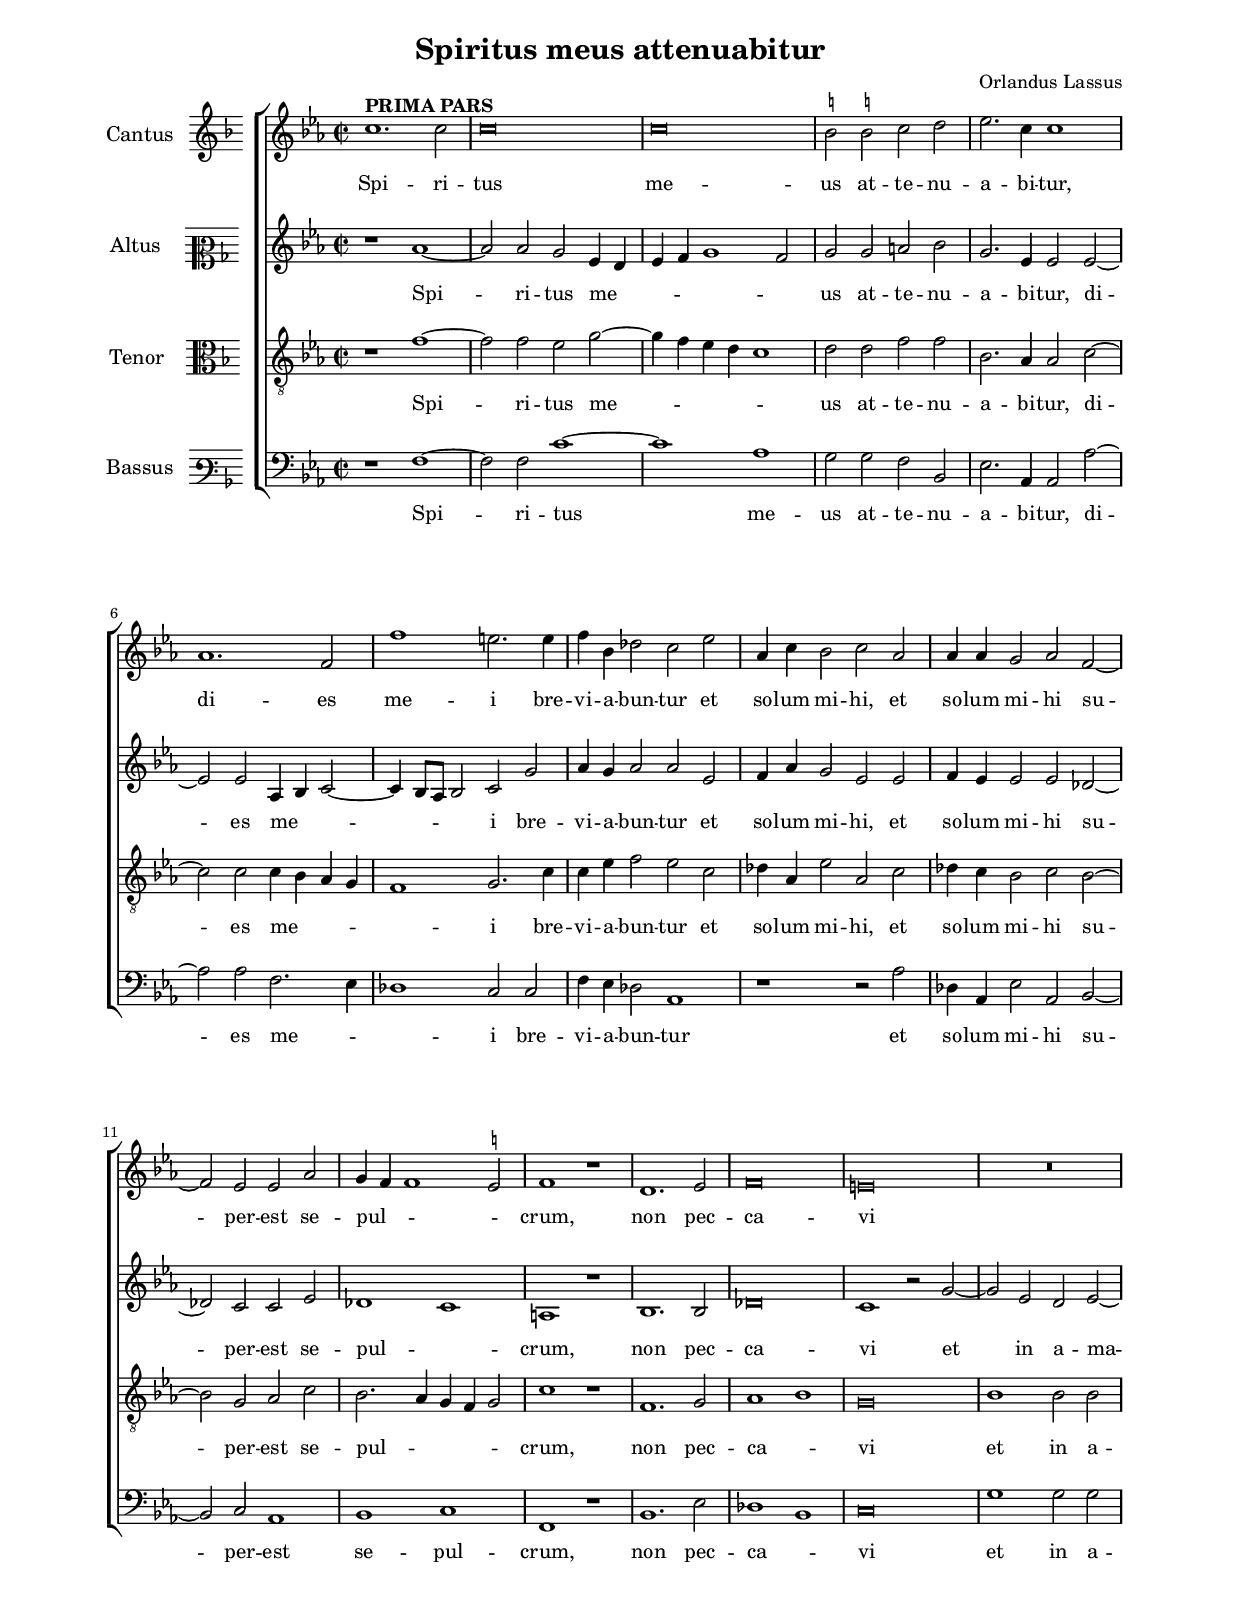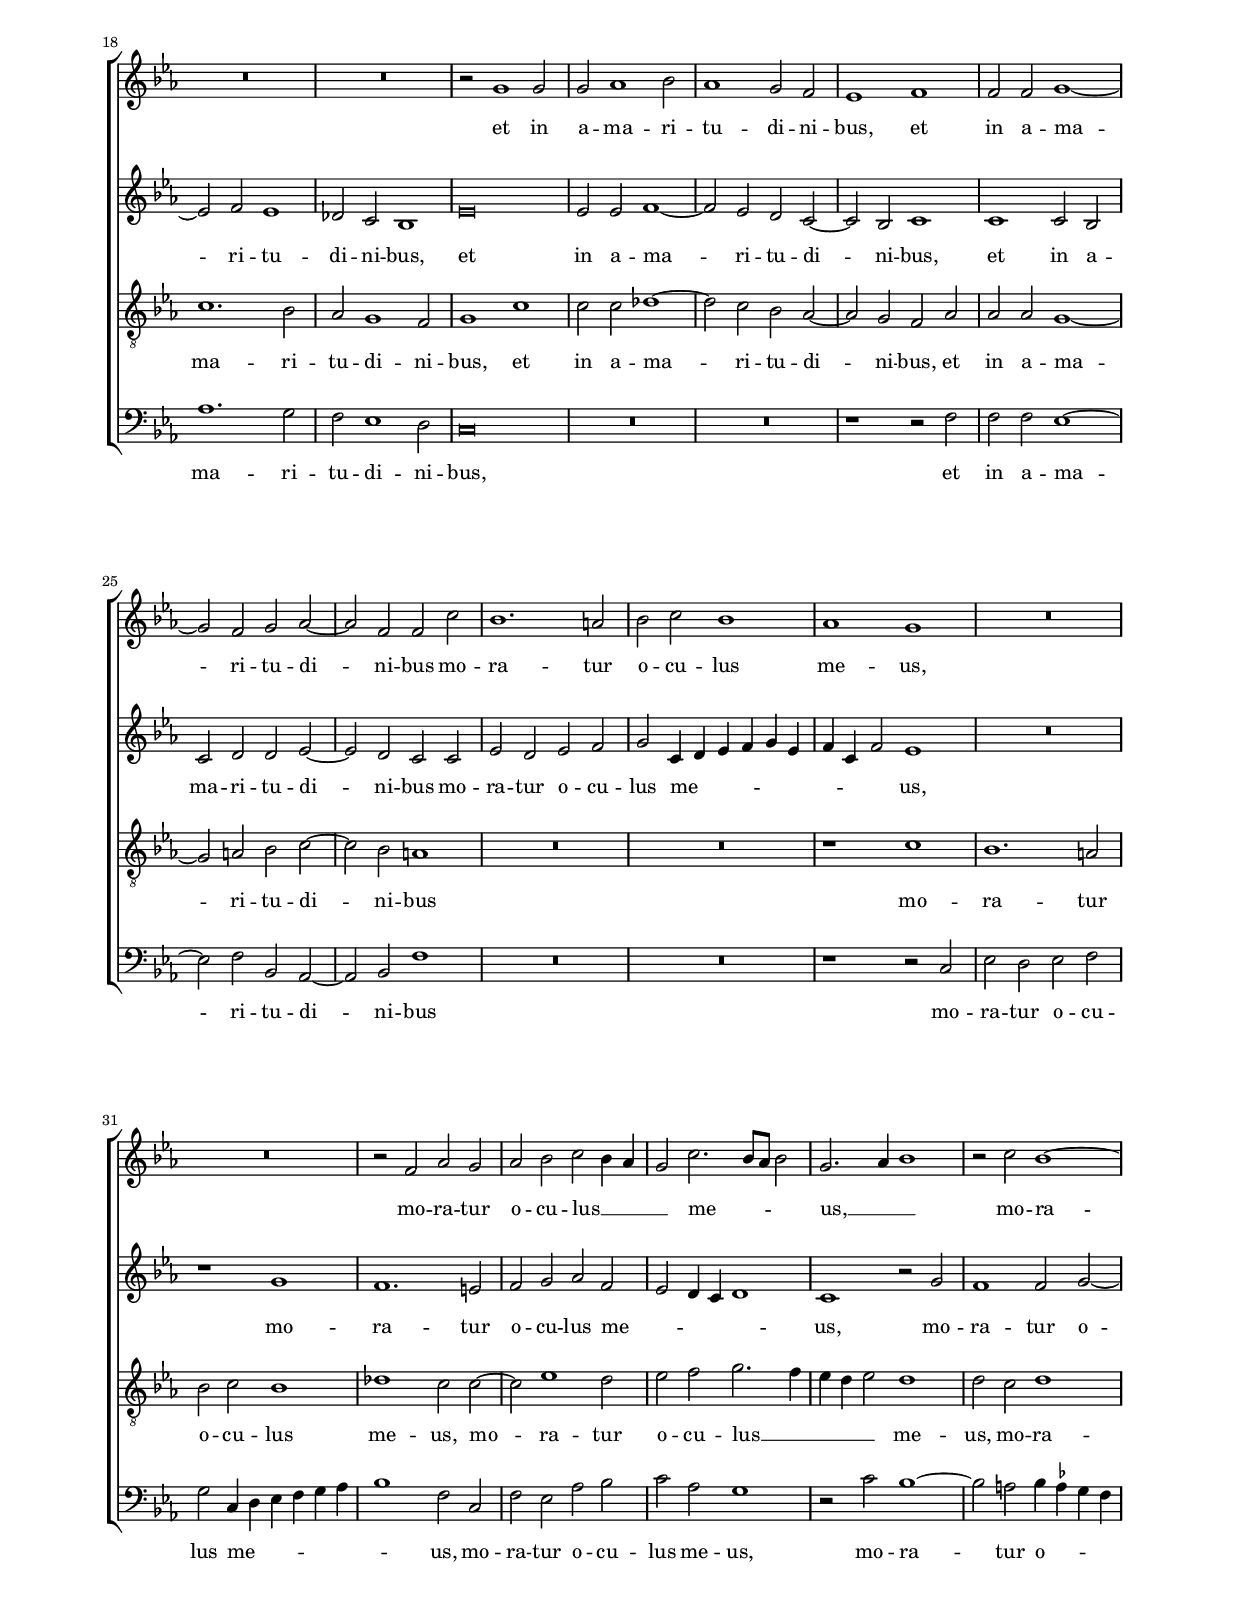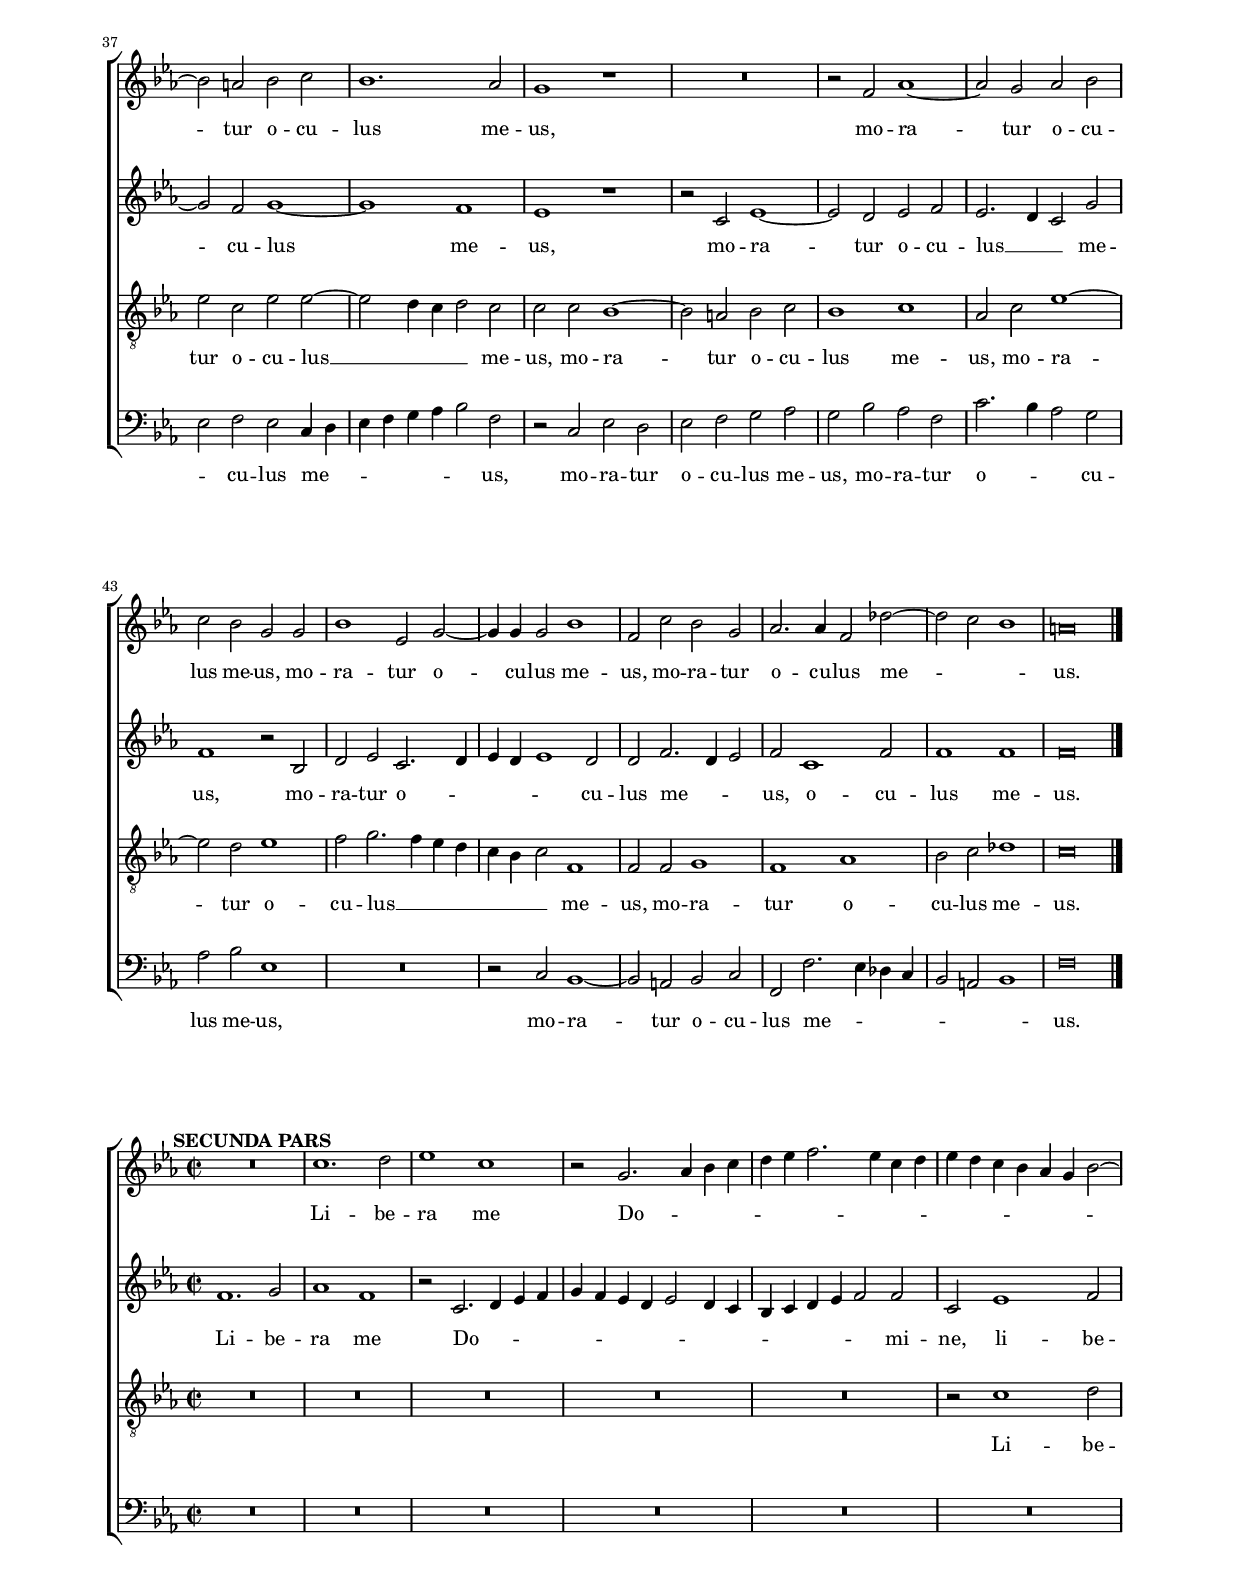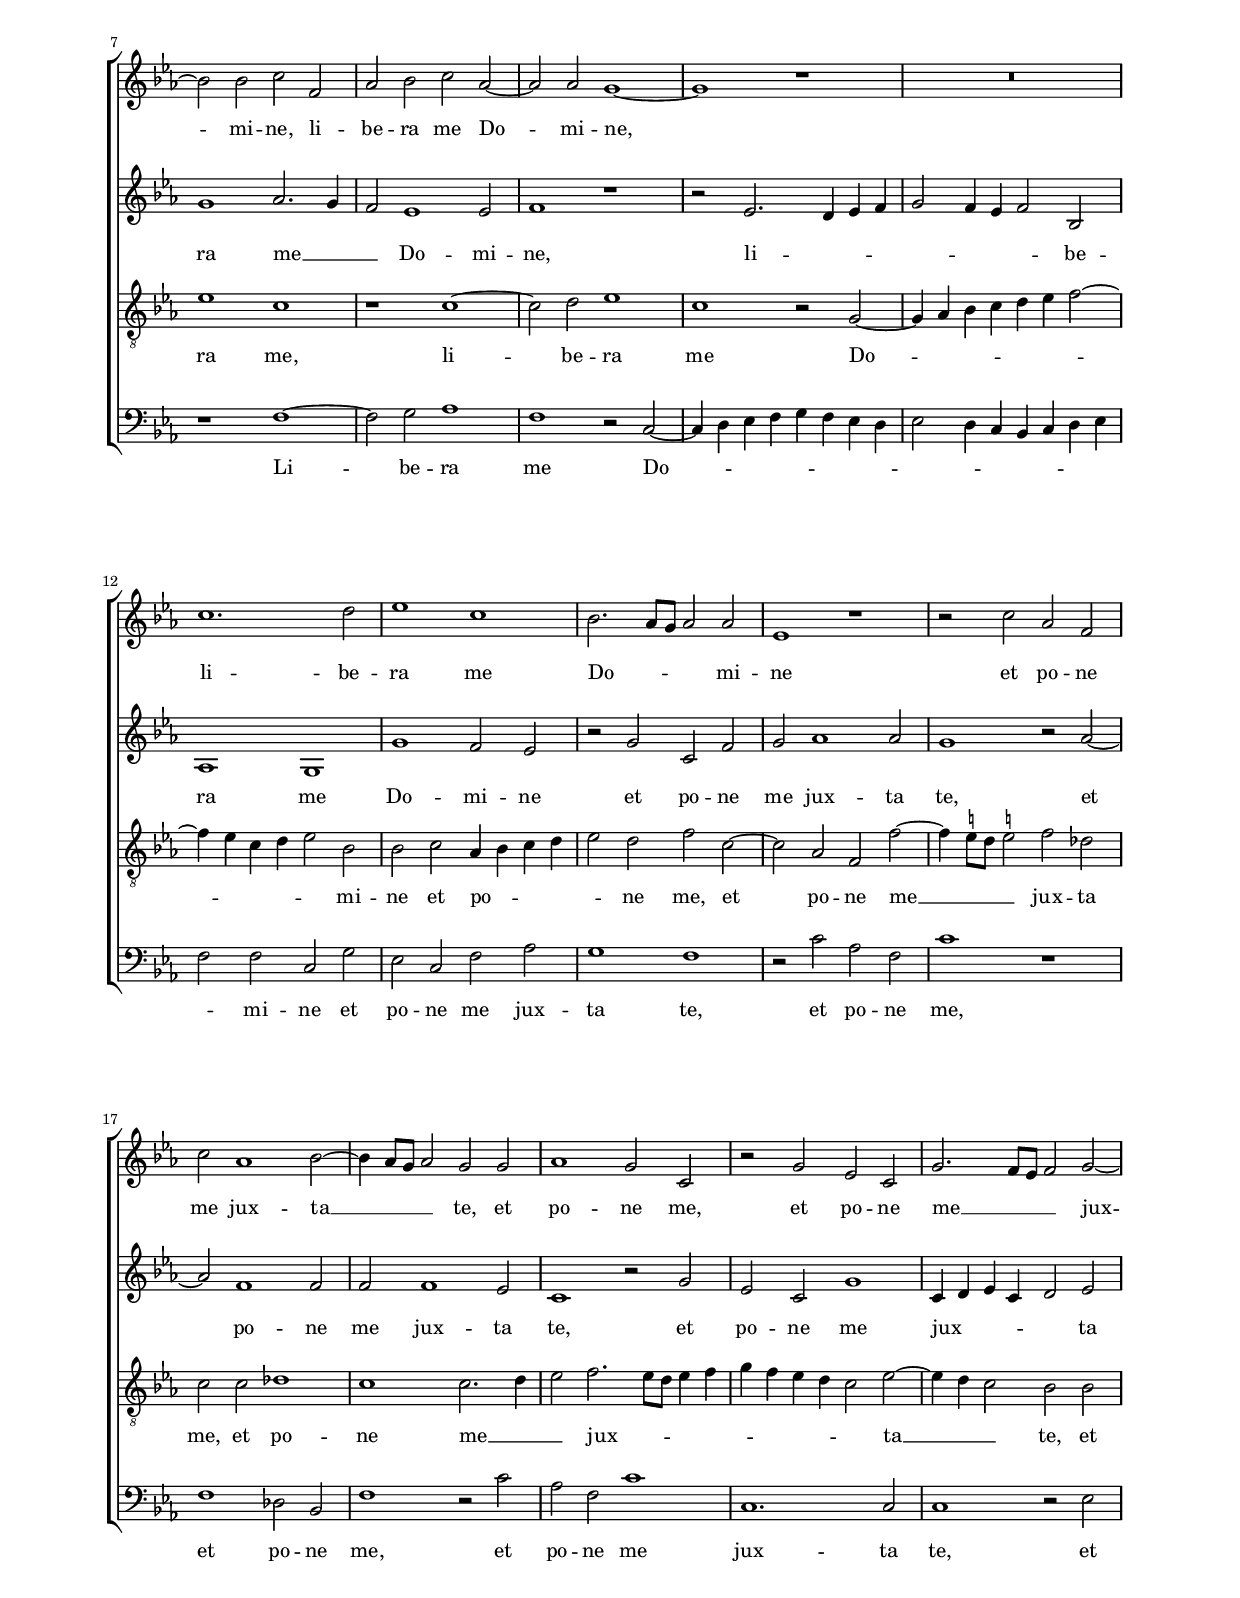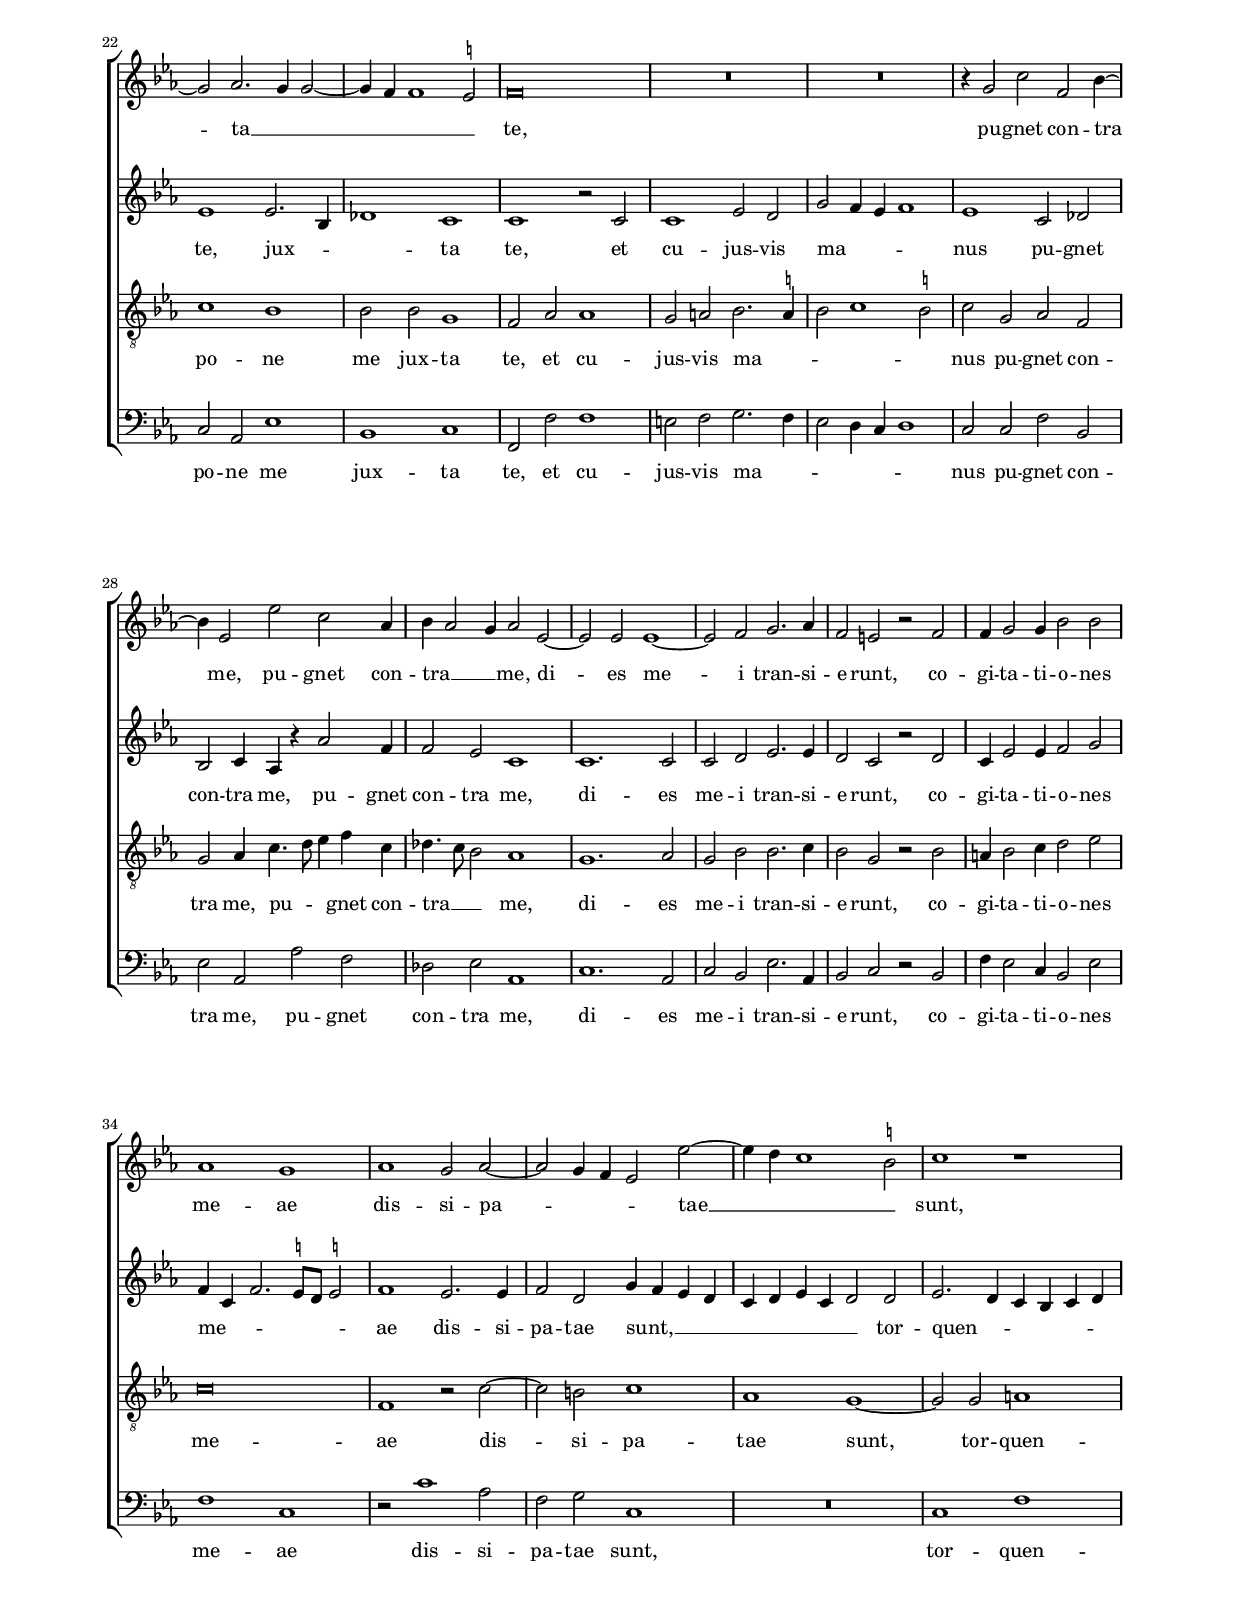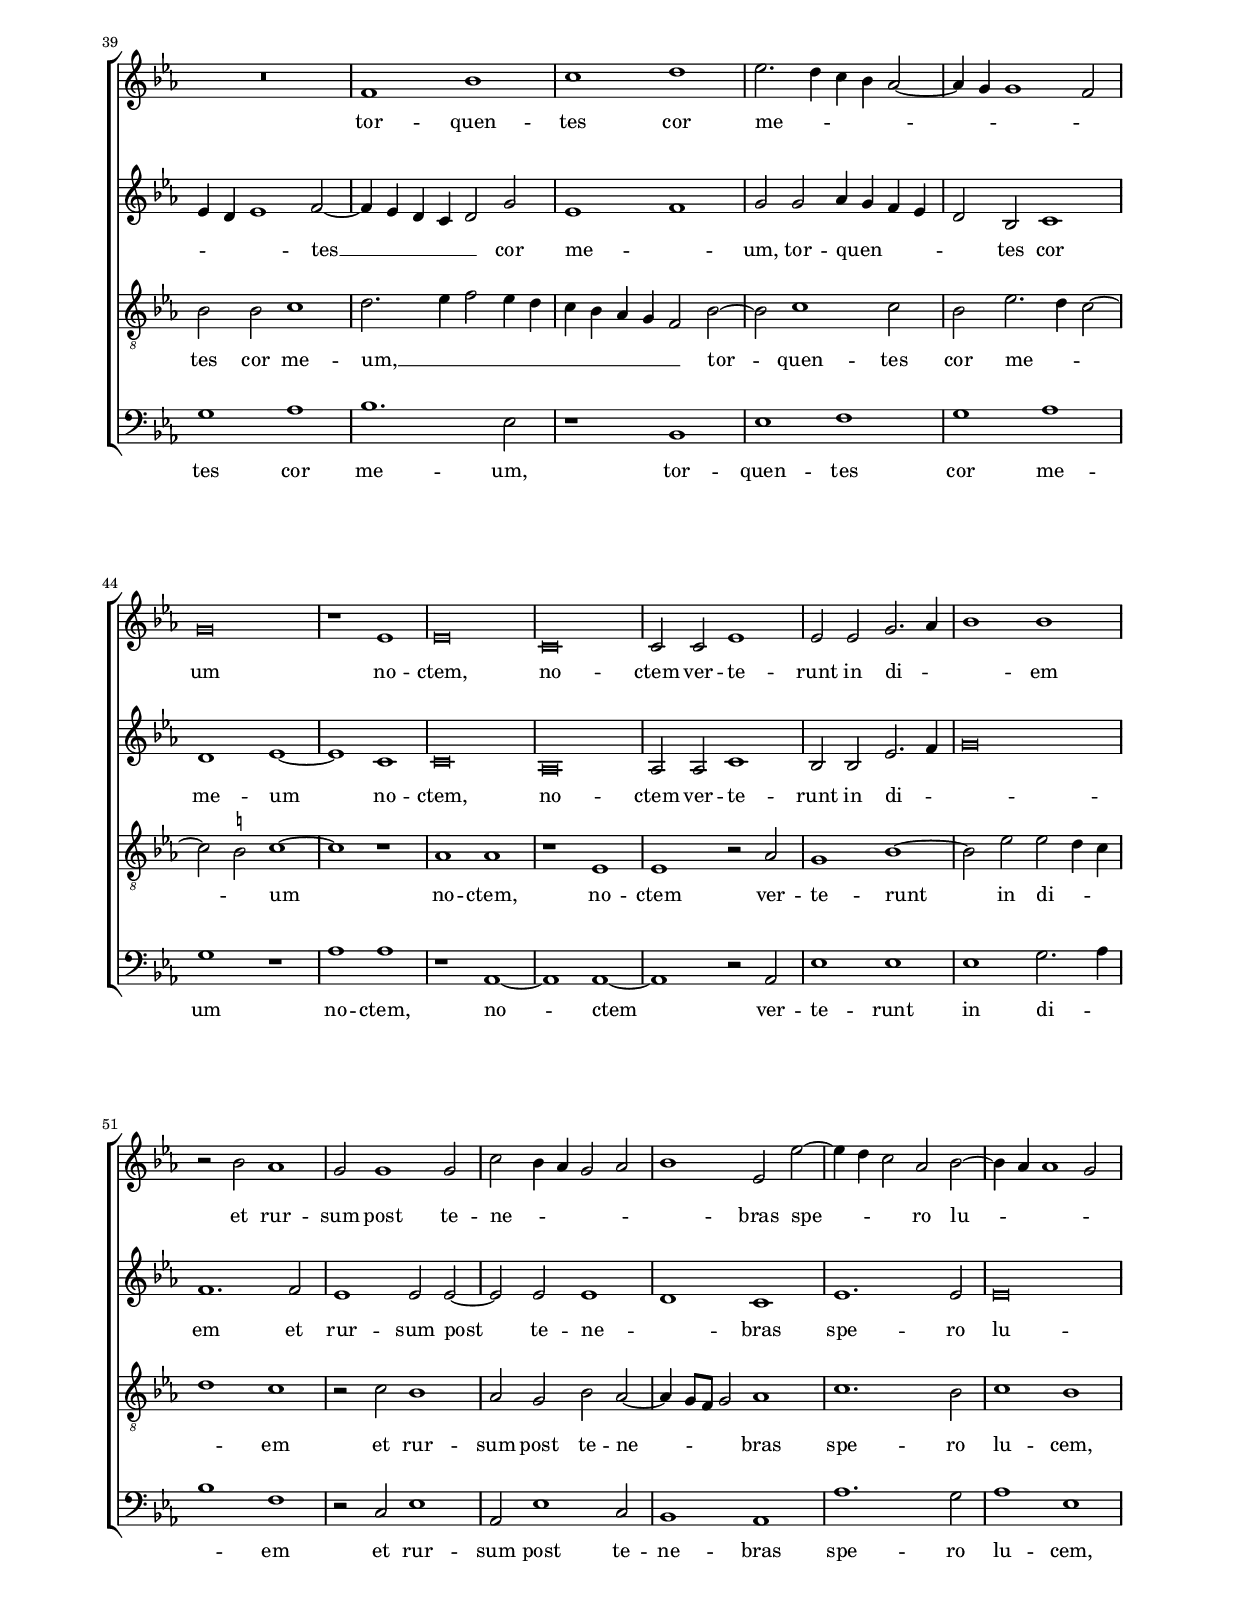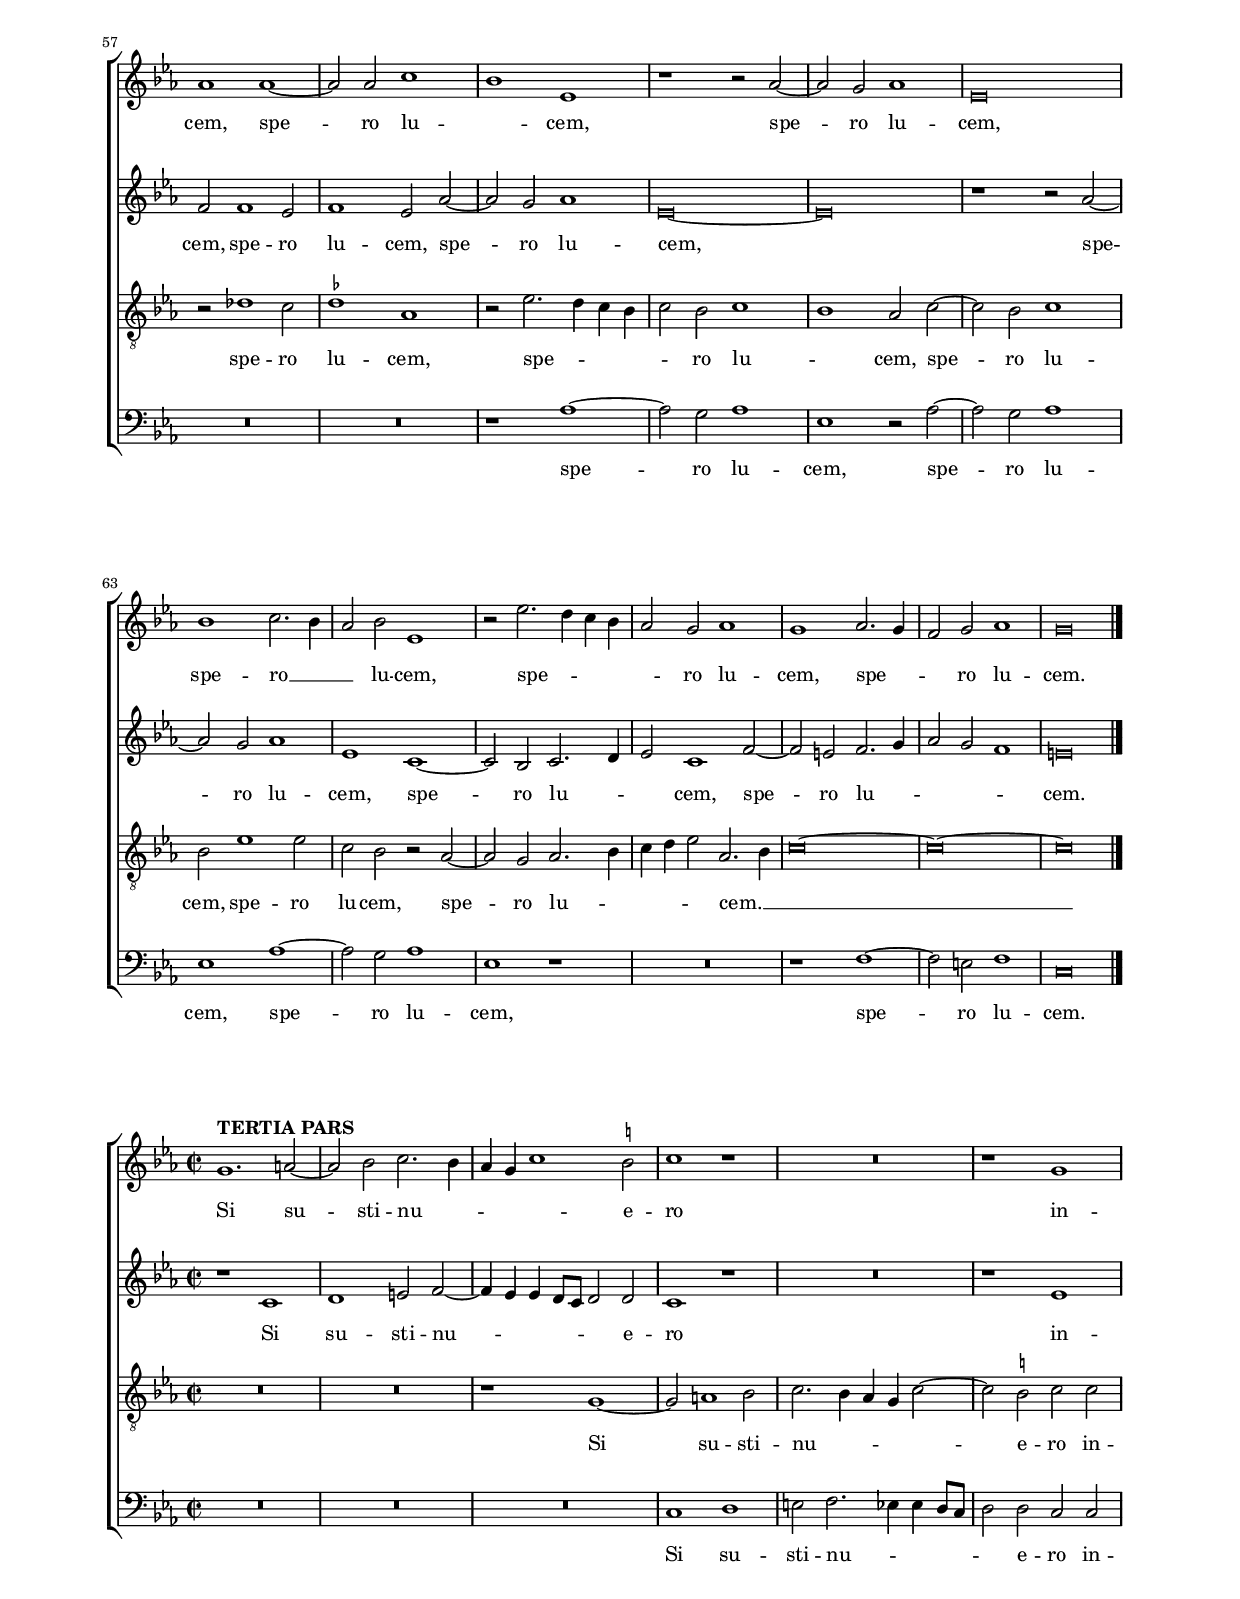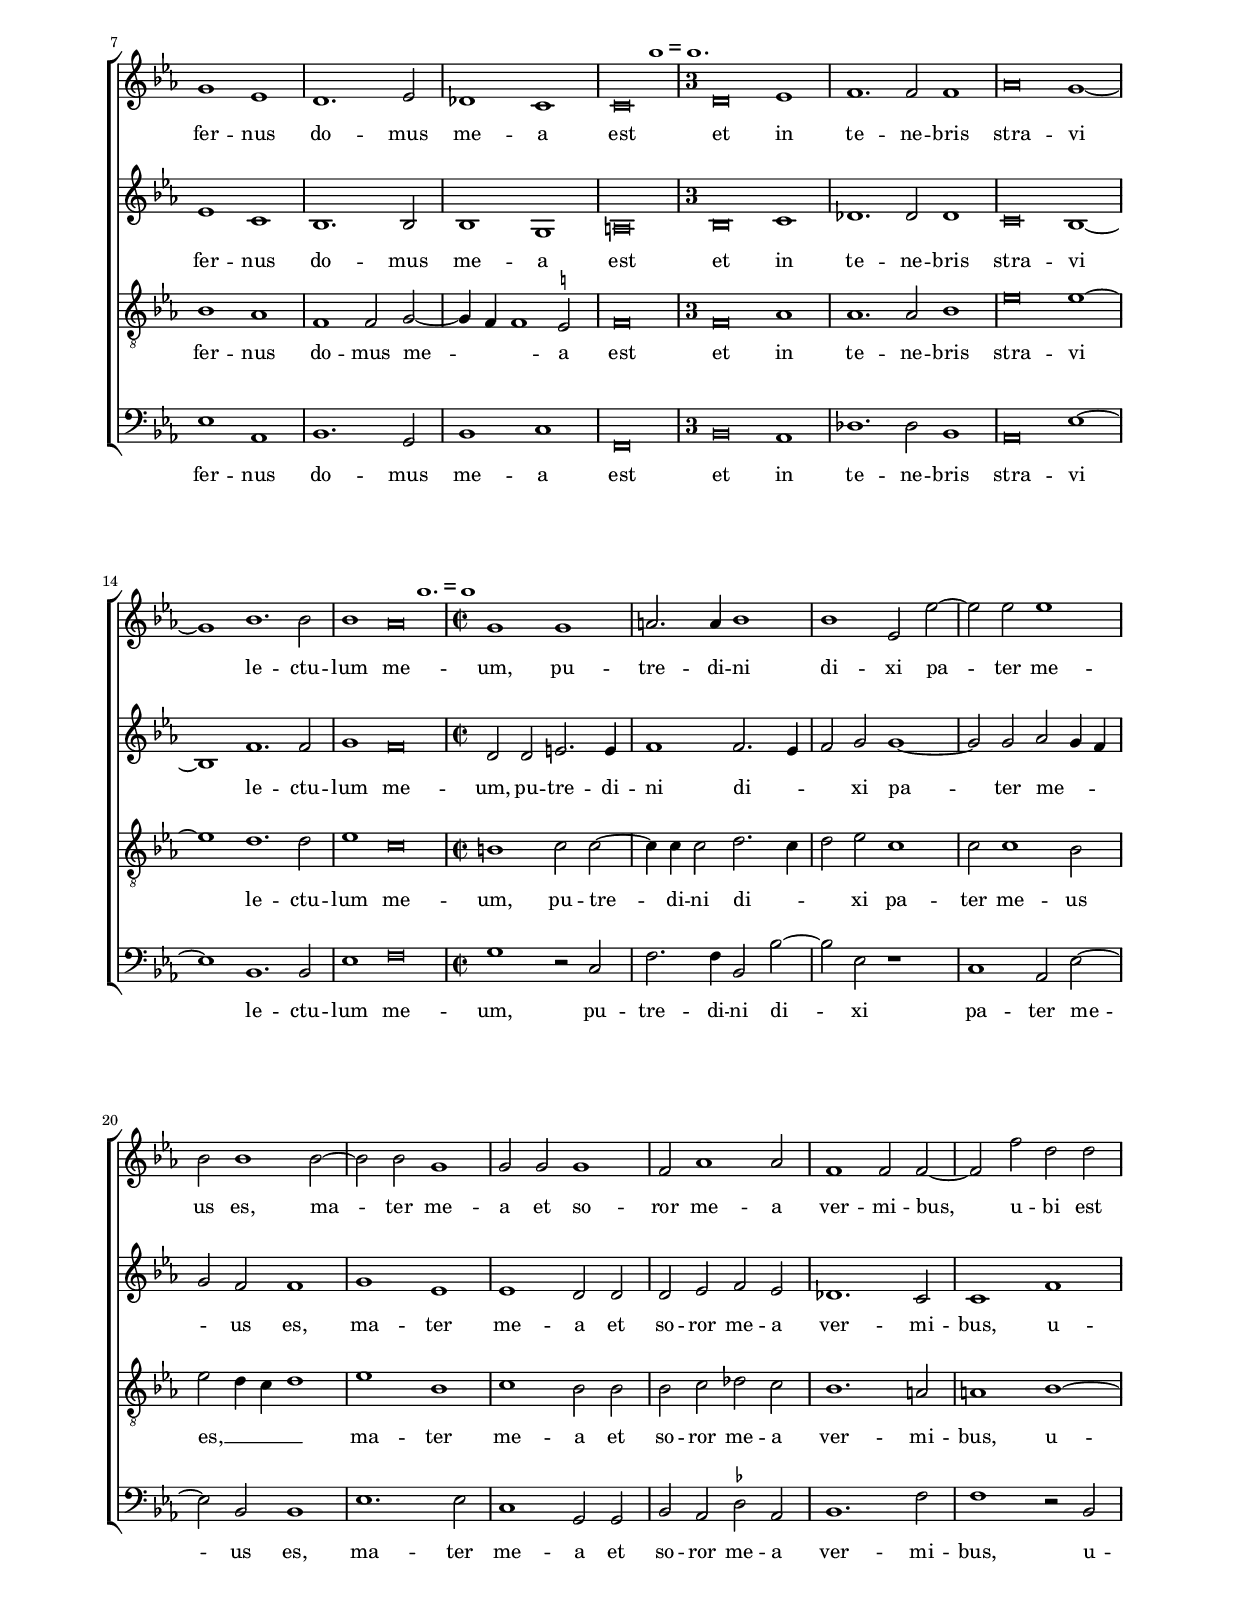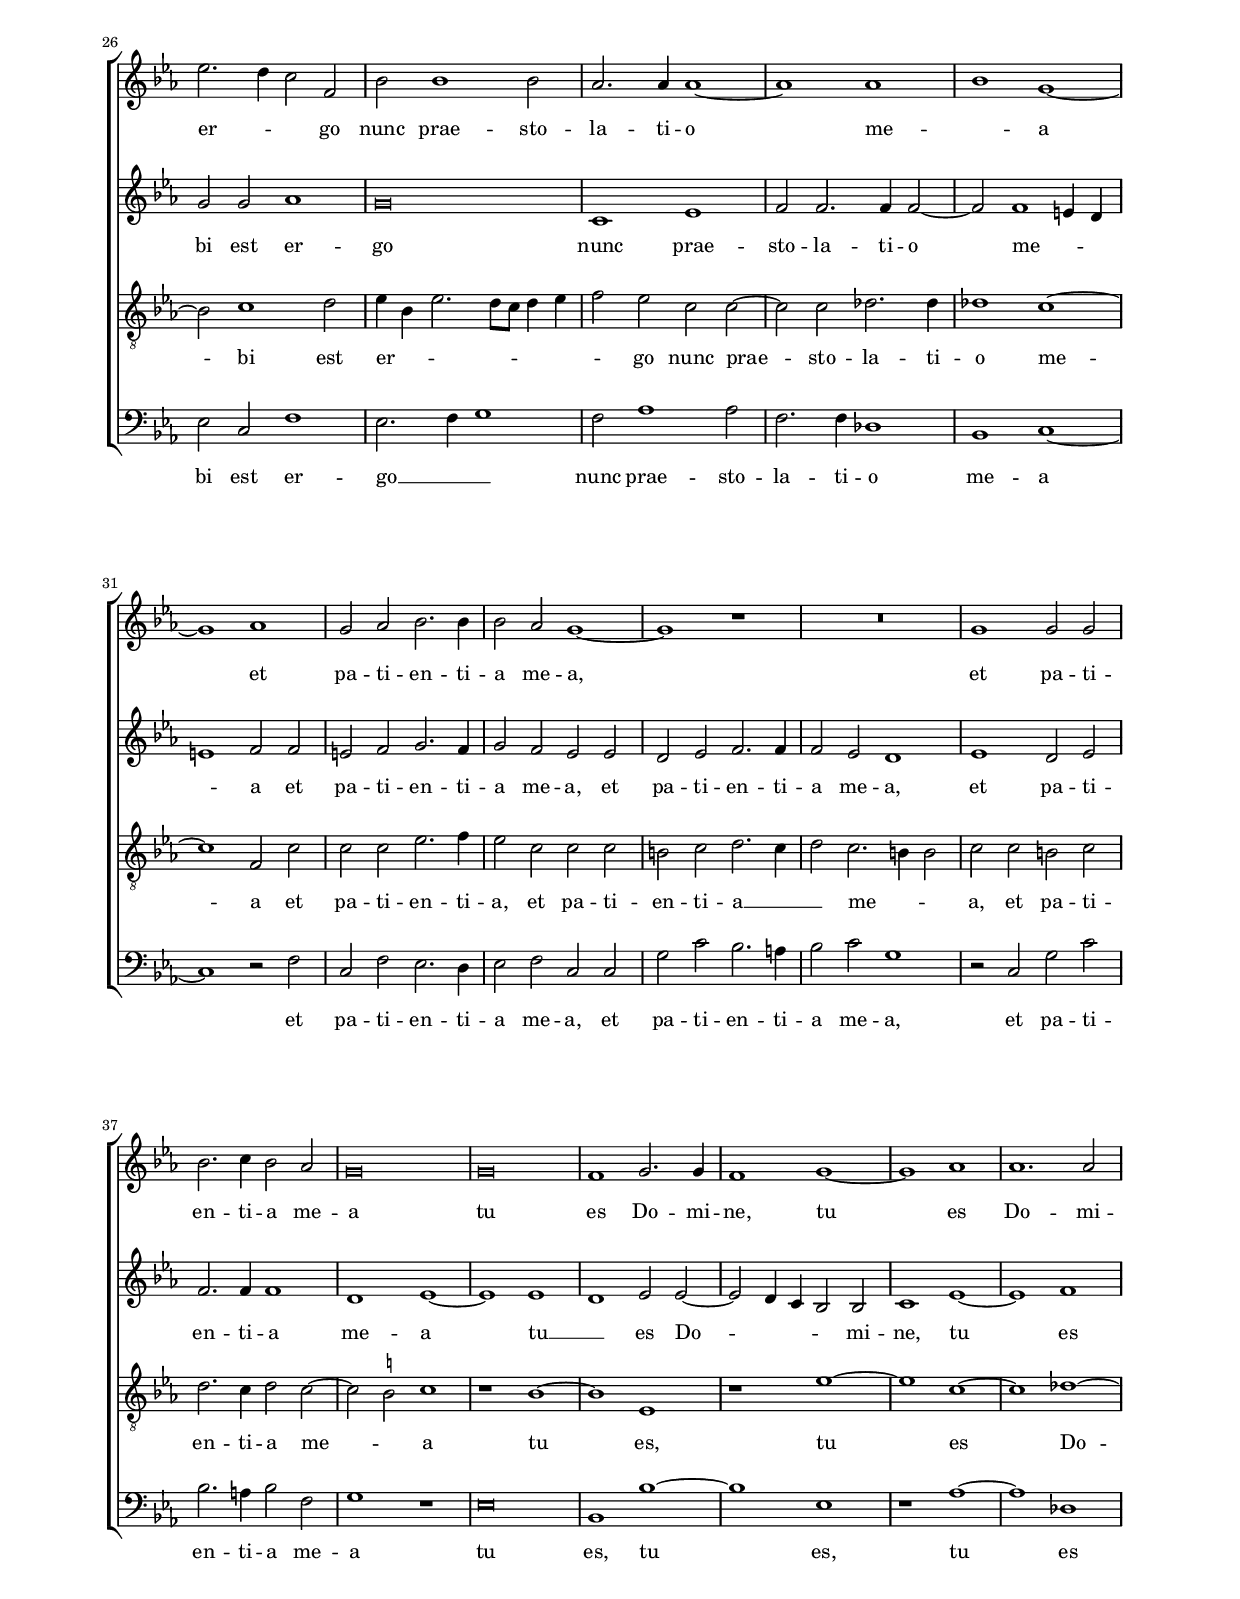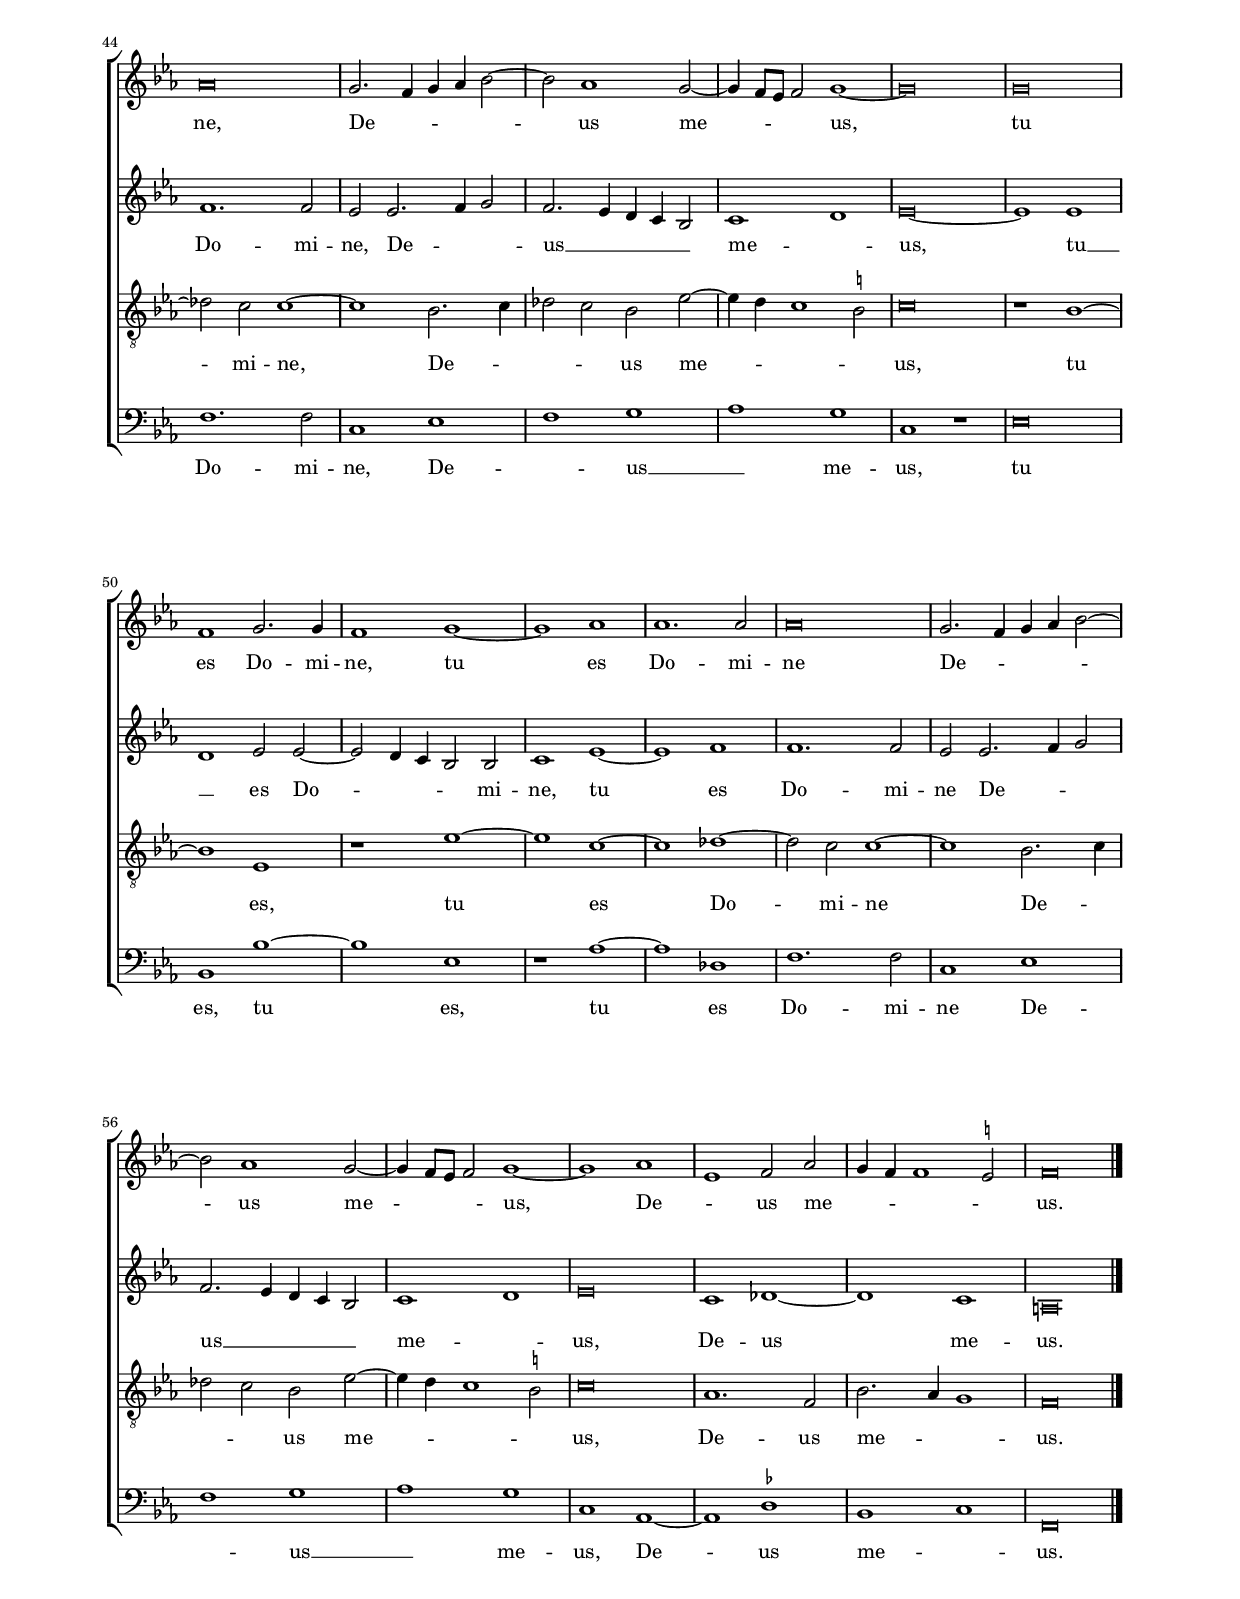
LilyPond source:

\header
{
  title="Spiritus meus attenuabitur"
  composer="Orlandus Lassus"
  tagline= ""
}

\version "2.18.2"
\include "deutsch.ly"
#(set-global-staff-size 16)
% #(set-default-paper-size "letter")
#(ly:set-option 'point-and-click #f)


	ficta = { \once \set suggestAccidentals = ##t }
	
	forget = #(define-music-function (parser location music) (ly:music?) #{
		\accidentalStyle forget
		$music
		\accidentalStyle default
		#})

	m = \melisma
	me = \melismaEnd


\paper
	{
	top-margin = 1.8 \cm
	bottom-margin = 1.8 \cm
	left-margin = 2 \cm
	right-margin = 2 \cm
	ragged-bottom = ##f
	ragged-last-bottom = ##f
	print-page-number = ##f
	score-system-spacing = #'((basic-distance . 20) (minimum-distance . 14) (padding . 8) (strechability . 50))
	system-system-spacing = #'((basic-distance . 20) (minimum-distance . 14) (padding . 8) (strechability . 50))
	systems-per-page = 3
        page-count = 10
%	min-systems-per-page = 3
	}

global = {
	\key f \major
	\time 2/2 \set Score.measureLength = #(ly:make-moment 2/1)
        \skip 1*98 \bar "|."
	}
	

incipitcantus = \markup { \score {
	{
	\set Staff.instrumentName = \markup { \fontsize #1 "Cantus" }
	\key f \major
	\clef violin
	s4 \bar ""
	}
	\layout  {
	raggedright = ##t
	indent = 1.6 \cm
	line-width = 2.2\cm
	\context { \Staff \remove Time_signature_engraver }
	\override Staff.Clef.Y-extent = #'(0 . 0)
	}} \hspace #1 }
      
      
incipitaltus = \markup { \score {
	{
	\set Staff.instrumentName = \markup { \fontsize #1 "Altus" }
	\key f \major
	\clef mezzosoprano
	s4 \bar ""
	}
	\layout  {
	raggedright = ##t
	indent = 1.6 \cm
	line-width = 2.2\cm
	\context { \Staff \remove Time_signature_engraver }
	\override Staff.Clef.Y-extent = #'(0 . 0)
	}} \hspace #1 }


incipittenor = \markup { \score {
	{
	\set Staff.instrumentName = \markup { \fontsize #1 "Tenor" }
	\key f \major
	\clef alto
	s4 \bar ""
	}
	\layout  {
	raggedright = ##t
	indent = 1.6 \cm
	line-width = 2.2\cm
	\context { \Staff \remove Time_signature_engraver }
	\override Staff.Clef.Y-extent = #'(0 . 0)
	}} \hspace #1 }
      
      
incipitbassus = \markup { \score {
	{
	\set Staff.instrumentName = \markup { \fontsize #1 "Bassus" }
	\key f \major
	\clef varbaritone
	s4 \bar ""
	}
	\layout  {
	raggedright = ##t
	indent = 1.6 \cm
	line-width = 2.2\cm
	\context { \Staff \remove Time_signature_engraver }
	\override Staff.Clef.Y-extent = #'(0 . 0)
	}} \hspace #1 }


cantus =  \relative c''
	{
	d1. ^\markup { \left-align \bold "PRIMA PARS" } d2
	d\breve
	d\breve
	\ficta cis2 \ficta cis! d e
%5
	f2. d4 d1 |
	b1. g2
	g'1 fis2. fis4
	g4 c, es2 d f
	b,4 d c2 d b
%10
	b4 b a2 b g~ |
	g2 f f b
	a4 g g1 \ficta fis2
	g1 r
	e1. f2
%15
	g\breve |
	fis\breve
	R\breve
	R\breve
	R\breve
%20
	r2 a1 a2 |
	a2 b1 c2
	b1 a2 g
	f1 g
	g2 g a1~
%25
	a2 g a2 b~ |
	b2 g g d'
	c1. h2
	c2 d c1
	b1 a
%30
	R\breve |
	R\breve
	r2 g b a
	b2 c d c4 b
	a2 d2. c8 b c2
%35
	a2. b4 c1 |
	r2 d c1~
	c2 h c d
	c1. b2
	a1 r
%40
	R\breve |
	r2 g b1~
	b2 a b c
	d2 c a a
	c1 f,2 a~
%45
	a4 a a2 c1 |
	g2 d' c a
	b2. b4 g2 es'~
	es2 d c1
	h\breve |
	}


altus =  \relative c'
        {
	r1 b'~
	b2 b a f4 e
	f4 g a1 g2
	a2 a h c
%5
	a2. f4 f2 f~ |
	f2 f b,4 c d2~
	d4 c8 b c2 d a'
	b4 a b2 b f
	g4 b a2 f f
%10
	g4 f f2 f es~ |
	es2 d d f
	es1 d
	h1 r
	c1. c2
%15
	es\breve |
	d1 r2 a'~
	a2 f e f~
	f2 g f1
	es2 d c1
%20
	f\breve |
	f2 f g1~
	g2 f e d~
	d2 c d1
	d1 d2 c
%25
	d2 e e f~ |
	f2 e d d
	f2 e f g
	a2 d,4 e f g a f
	g4 d g2 f1
%30
	R\breve |
	r1 a
	g1. fis2
	g2 a b g
	f2 e4 d e1
%35
	d1 r2 a' |
	g1 g2 a~
	a2 g a1~
	a1 g
	f1 r
%40
	r2 d f1~ |
	f2 e f g
	f2. e4 d2 a'
	g1 r2 c,
	e2 f d2. e4
%45
	f4 e f1 e2 |
	e2 g2. e4 f2
	g2 d1 g2
	g1 g
	g\breve |
	}


tenor =  \relative c'
	{
	r1 g'~
	g2 g f a~
	a4 g f e d1
	e2 e g g
%5
	c,2. b4 b2 d~ |
	d2 d d4 c b a
	g1 a2. d4
	d4 f g2 f d
	es4 b f'2 b, d
%10
	es4 d c2 d c~ |
	c2 a b d
	c2. b4 a g a2
	d1 r
	g,1. a2
%15
	b1 c |
	a\breve
	c1 c2 c
	d1. c2
	b2 a1 g2
%20
	a1 d |
	d2 d es1~
	es2 d c b~
	b2 a g b
	b2 b a1~
%25
	a2 h c d~ |
	d2 c h1
	R\breve
	R\breve
	r1 d
%30
	c1. h2 |
	c2 d c1
	es1 d2 d~
	d2 f1 e2
	f2 g a2. g4
%35
	f4 e f2 e1 |
	e2 d e1
	f2 d f f~
	f2 e4 d e2 d
	d2 d c1~
%40
	c2 h c d |
	c1 d
	b2 d f1~
	f2 e f1
	g2 a2. g4 f e
%45
	d4 c d2 g,1 |
	g2 g a1
	g1 b
	c2 d es1
	d\breve |
	}


bassus  =  \relative c
	{
	r1 g'~
	g2 g d'1~
	d1 b
	a2 a g c,
%5
	f2. b,4 b2 b'~ |
	b2 b g2. f4
	es1 d2 d
	g4 f es2 b1
	r1 r2 b'
%10
	es,4 b f'2 b, c~ |
	c2 d b1
	c1 d
	g,1 r
	c1. f2
%15
	es1 c |
	d\breve
	a'1 a2 a
	b1. a2
	g2 f1 e2
%20
	d\breve |
	R\breve
	R\breve
	r1 r2 g
	g2 g f1~
%25
	f2 g c, b~ |
	b2 c g'1
	R\breve
	R\breve
	r1 r2 d
%30
	f2 e f g |
	a2 d,4 e f g a b
	c1 g2 d
	g2 f b c
	d2 b a1
%35
	r2 d c1~ |
	c2 h c4 \ficta b a g
	f2 g f d4 e
	f4 g a b c2 g
	r2 d f e
%40
	f2 g a b |
	a2 c b g
	d'2. c4 b2 a
	b2 c f,1
	R\breve
%45
	r2 d c1~ |
	c2 h c d
	g,2 g'2. f4 es d
	c2 h c1
	g'\breve |
	}


lyricscantus = \lyricmode {
	Spi -- ri -- tus me -- us at -- te -- nu -- a -- bi -- tur,
        di -- es me -- i bre -- vi -- a -- bun -- tur
        et so -- lum mi -- hi,
        et so -- lum mi -- hi
        su -- per -- est se -- pul -- _ _ _ crum,
        non pec -- ca -- vi
        et in a -- ma -- ri -- tu -- di -- ni -- bus,
        et in a -- ma -- ri -- tu -- di -- ni -- bus
        mo -- ra -- tur o -- cu -- lus me -- us,
        mo -- ra -- tur o -- cu -- lus __ _ _ _ me -- _ _ _ us, __ _ _
        mo -- ra -- tur o -- cu -- lus me -- us,
        mo -- ra -- tur o -- cu -- lus me -- us,
        mo -- ra -- tur o -- cu -- lus me -- us,
        mo -- ra -- tur o -- cu -- lus me -- _ _ us.
	}


lyricsaltus = \lyricmode {
	Spi -- ri -- tus me -- _ _ _ _ _ us at -- te -- nu -- a -- bi -- tur,
        di -- es me -- _ _ _ _ _ i bre -- vi -- a -- bun -- tur
        et so -- lum mi -- hi,
        et so -- lum mi -- hi
        su -- per -- est se -- pul -- _ crum,
        non pec -- ca -- vi
        et in a -- ma -- ri -- tu -- di -- ni -- bus,
        et in a -- ma -- ri -- tu -- di -- ni -- bus,
        et in a -- ma -- ri -- tu -- di -- ni -- bus
        mo -- ra -- tur o -- cu -- lus me -- _ _ _ _ _ _ _ _ us,
        mo -- ra -- tur o -- cu -- lus me -- _ _ _ _ us,
        mo -- ra -- tur o -- cu -- lus me -- us,
        mo -- ra -- tur o -- cu -- lus __ _ _ me -- us,
        mo -- ra -- tur o -- _ _ _ _ cu -- lus me -- _ _ us,
        o -- cu -- lus me -- us.
	}


lyricstenor = \lyricmode {
	Spi -- ri -- tus me -- _ _ _ _ us at -- te -- nu -- a -- bi -- tur,
        di -- es me -- _ _ _ _ i bre -- vi -- a -- bun -- tur
        et so -- lum mi -- hi,
        et so -- lum mi -- hi
        su -- per -- est se -- pul -- _ _ _ _ crum,
        non pec -- ca -- _ vi
        et in a -- ma -- ri -- tu -- di -- ni -- bus,
        et in a -- ma -- ri -- tu -- di -- ni -- bus,
        et in a -- ma -- ri -- tu -- di -- ni -- bus
        mo -- ra -- tur o -- cu -- lus me -- us,
        mo -- ra -- tur o -- cu -- lus __ _ _ _ _ me -- us,
        mo -- ra -- tur o -- cu -- lus __ _ _ _ me -- us,
        mo -- ra -- tur o -- cu -- lus me -- us,
        mo -- ra -- tur o -- cu -- lus __ _ _ _ _ _ _ me -- us,
        mo -- ra -- tur o -- cu -- lus me -- us.
	}


lyricsbassus = \lyricmode {
	Spi -- ri -- tus me -- us at -- te -- nu -- a -- bi -- tur,
        di -- es me -- _ _ i bre -- vi -- a -- bun -- tur
        et so -- lum mi -- hi
        su -- per -- est se -- pul -- crum,
        non pec -- ca -- _ vi
        et in a -- ma -- ri -- tu -- di -- ni -- bus,
        et in a -- ma -- ri -- tu -- di -- ni -- bus
        mo -- ra -- tur o -- cu -- lus me -- _ _ _ _ _ _ us,
        mo -- ra -- tur o -- cu -- lus me -- us,
        mo -- ra -- tur o -- _ _ _ _ cu -- lus me -- _ _ _ _ _ _ us,
        mo -- ra -- tur o -- cu -- lus me -- us,
        mo -- ra -- tur o -- _ _ cu -- lus me -- us,
        mo -- ra -- tur o -- cu -- lus me -- _ _ _ _ _ _ us.
	}


\score
{  
       \transpose f es {
	\new ChoirStaff \with { \override StaffGrouper.staff-staff-spacing.basic-distance = #13 }
	<<


	\new Staff << \global
	\new Voice="v1" {
		\set Staff.instrumentName=\incipitcantus
        %       \set Staff.instrumentName="S"
		\set Staff.midiInstrument = "reed organ"
		\clef violin
		\cantus }
	\new Lyrics \lyricsto "v1" {\lyricscantus }
	>>


	\new Staff << \global
	\new Voice="v2" {
		\set Staff.instrumentName=\incipitaltus
        %       \set Staff.instrumentName="A"
		\set Staff.midiInstrument = "reed organ"
		\clef violin 
		\altus}
	\new Lyrics \lyricsto "v2" {\lyricsaltus }
	>>


	\new Staff << \global
	\new Voice="v3" {
		\set Staff.instrumentName=\incipittenor
        %       \set Staff.instrumentName="T"
		\set Staff.midiInstrument = "reed organ"
		\clef "G_8"
		\tenor }
	\new Lyrics \lyricsto "v3" {\lyricstenor }
	>>


	\new Staff << \global
	\new Voice="v4" {
		\set Staff.instrumentName=\incipitbassus
        %       \set Staff.instrumentName="B"
		\set Staff.midiInstrument = "reed organ"
		\clef "bass" 
		\bassus }
	\new Lyrics \lyricsto "v4" {\lyricsbassus}
	>>

	>>
	} % transpose

	\layout
	{
	indent = 2.5 \cm
	\context { \Lyrics \override VerticalAxisGroup.nonstaff-relatedstaff-spacing.padding = #2 }
%	\context { \Lyrics \override LyricText.font-size = #1 }
	\context { \Staff \override TimeSignature.break-visibility = #end-of-line-invisible }
%	\context { \Staff \override InstrumentName.X-offset = #'-25 }
%	\context { \Voice \override Slur.transparent = ##t }
%	\context { \Voice \override AccidentalSuggestion.avoid-slur = #'ignore }
%	\context { \Voice \override AccidentalSuggestion.outside-staff-priority = ##f }
	\context { \Score \override BarNumber.padding = #2 }
	\context { \Voice \override NoteHead.style = #'baroque }
	}

\midi
	{
    	\tempo 2 = 90
	}

}

%%%%%%%%%%%%%%%%%%%%  SECUNDA PARS


global = {
	\key f \major
	\time 2/2 \set Score.measureLength = #(ly:make-moment 2/1)
        \skip 1*138 \bar "|."
	}


cantus =  \relative c''
	{
	R\breve^\markup { \left-align \bold "SECUNDA PARS" }
	d1. e2
	f1 d
	r2 a2. b4 c d
%5
	e4 f g2. f4 d e |
	f4 e d c b a c2~
	c2 c d g,
	b2 c d b~
	b2 b a1~
%10
	a1 r |
	R\breve
	d1. e2
	f1 d
	c2. b8 a b2 b
%15
	f1 r |
	r2 d' b g
	d'2 b1 c2~
	c4 b8 a b2 a a
	b1 a2 d,
%20
        r2 a' f d |
	a'2. g8 f g2 a~
	a2 b2. a4 a2~
	a4 g g1 \ficta fis2
	g\breve
%25
	R\breve |
	R\breve
	r4 a2 d g, c4~
	c4 f,2 f' d b4
	c4 b2 a4 b2 f~
%30
	f2 f f1~ |
	f2 g a2. b4
	g2 fis r g
	g4 a2 a4 c2 c
	b1 a
%35
	b1 a2 b~ |
	b2 a4 g f2 f'~
	f4 e d1 \ficta cis2
	d1 r
	R\breve
%40
	g,1 c |
	d1 e
	f2. e4 d c b2~
	b4 a a1 g2
	a\breve
%45
	r1 f |
	f\breve
	d\breve
	d2 d f1
	f2 f a2. b4
%50
	c1 c |
	r2 c b1
	a2 a1 a2
	d2 c4 b a2 b
	c1 f,2 f'~
%55
	f4 e d2 b c~ |
	c4 b b1 a2
	b1 b~
	b2 b d1
	c f,
%60
	r1 r2 b~ |
	b2 a b1
	f\breve
	c'1 d2. c4
	b2 c f,1
%65
	r2 f'2. e4 d c |
	b2 a b1
	a1 b2. a4
	g2 a b1
	a\breve |
	}


altus =  \relative c'
        {
	g'1. a2
	b1 g
	r2 d2. e4 f g
	a4 g f e f2 e4 d
%5
	c4 d e f g2 g |
	d2 f1 g2
	a1 b2. a4
	g2 f1 f2
	g1 r
%10
	r2 f2. e4 f g |
	a2 g4 f g2 c,
	b1 a
	a'1 g2 f
	r2 a d, g
%15
	a2 b1 b2 |
	a1 r2 b~
	b2 g1 g2
	g2 g1 f2
	d1 r2 a'
%20
	f2 d a'1 |
	d,4 e f d e2 f
	f1 f2. c4
	es1 d
	d1 r2 d
%25
	d1 f2 e |
	a2 g4 f g1
	f1 d2 es
	c2 d4 b r4 b'2 g4
	g2 f d1
%30
	d1. d2 |
	d2 e f2. f4
	e2 d r e
	d4 f2 f4 g2 a
	g4 d g2. \ficta fis8 e \ficta fis!2
%35
	g1 f2. f4 |
	g2 e a4 g f e
	d4 e f d e2 e
	f2. e4 d c d e
	f4 e f1 g2~
%40
	g4 f e d e2 a |
	f1 g
	a2 a b4 a g f
	e2 c d1
	e1 f~
%45
	f1 d |
	d\breve
	b\breve
	b2 b d1
	c2 c f2. g4
%50
	a\breve |
	g1. g2
	f1 f2 f~
	f2 f f1
	e1 d
%55
	f1. f2 |
	f\breve
	g2 g1 f2
	g1 f2 b~
	b2 a b1
%60
	f\breve~ |
	f\breve
	r1 r2 b~
	b2 a b1
	f1 d~
%65
	d2 c d2. e4 |
	f2 d1 g2~
	g2 fis g2. a4
	b2 a g1
	fis\breve |
	}


tenor =  \relative c'
	{
	R\breve
	R\breve
	R\breve
	R\breve
%5
	R\breve |
	r2 d1 e2
	f1 d
	r1 d~
	d2 e f1
%10
	d1 r2 a~ |
	a4 b c d e f g2~
	g4 f d e f2 c
	c2 d b4 c d e
	f2 e g d~
%15
	d2 b g g'~ |
	g4 \ficta fis8 e \ficta fis!2 g2 es
	d2 d es1
	d1 d2. e4
	f2 g2. f8 e f4 g
%20
	a4 g f e d2 f~ |
	f4 e d2 c c
	d1 c
	c2 c a1
	g2 b b1
%25
	a2 h c2. \ficta h!4 |
	c2 d1 \ficta cis2
	d2 a b g
	a2 b4 d4. e8 f4 g d
	es4. d8 c2 b1
%30
	a1. b2 |
	a2 c c2. d4
	c2 a r c
	h4 c2 d4 e2 f
	d\breve
%35
	g,1 r2 d'~ |
	d2 cis d1
	b1 a~
	a2 a h1
	c2 c d1
%40
	e2. f4 g2 f4 e |
	d4 c b a g2 c~
	c2 d1 d2
	c2 f2. e4 d2~
	d2 \ficta cis d1~
%45
	d1 r |
	b1 b
	r1 f
	f1 r2 b
	a1 c~
%50
	c2 f f e4 d |
	e1 d
	r2 d c1
	b2 a c b~
	b4 a8 g a2 b1
%55
	d1. c2 |
	d1 c
	r2 es1 d2
	\ficta es1 b
	r2 f'2. e4 d c
%60
	d2 c d1 |
	c1 b2 d~
	d2 c d1
	c2 f1 f2
	d2 c r b~
%65
	b2 a b2. c4 |
	d4 e f2 b,2. c4
	d\breve~
	d\breve~
	d\breve |
	}


bassus  =  \relative c
	{
	R\breve
	R\breve
	R\breve
	R\breve
%5
	R\breve |
	R\breve
	r1 g'~
	g2 a b1
	g1 r2 d~
%10
	d4 e f g a g f e |
	f2 e4 d c d e f
	g2 g d a'
	f2 d g b
	a1 g
%15
	r2 d' b g |
	d'1 r
	g,1 es2 c
	g'1 r2 d'
	b2 g d'1
%20
	d,1. d2 |
	d1 r2 f
	d2 b f'1
	c1 d
	g,2 g' g1
%25
	fis2 g a2. g4 |
	f2 e4 d e1
	d2 d g c,
	f2 b, b' g
	es2 f b,1
%30
	d1. b2 |
	d2 c f2. b,4
	c2 d r c
	g'4 f2 d4 c2 f
	g1 d
%35
	r2 d'1 b2 |
	g2 a d,1
	R\breve
	d1 g
	a1 b
%40
	c1. f,2 |
	r1 c
	f1 g
	a1 b
	a1 r
%45
	b1 b |
	r1 b,~
	b1 b~
	b1 r2 b
	f'1 f
%50
        f1 a2. b4 |
	c1 g
	r2 d f1
	b,2 f'1 d2
	c1 b
%55
	b'1. a2 |
	b1 f
	R\breve
	R\breve
	r1 b~
%60
	b2 a b1 |
	f1 r2 b~
	b2 a b1
	f1 b~
	b2 a b1
%65
	f1 r |
	R\breve
	r1 g~
	g2 fis g1
	d\breve |
	}


lyricscantus = \lyricmode {
	Li -- be -- ra me Do -- _ _ _ _ _ _ _ _ _ _ _ _ _ _ _ _ mi -- ne,
        li -- be -- ra me Do -- mi -- ne,
        li -- be -- ra me Do -- _ _ _ mi -- ne
        et po -- ne me jux -- ta __ _ _ _ te,
        et po -- ne me,
        et po -- ne me __ _ _ _ jux -- ta __ _ _ _ _ _ te,
        pu -- gnet con -- tra me,
        pu -- gnet con -- tra __ _ _ me,
        di -- es me -- i tran -- si -- e -- runt,
        co -- gi -- ta -- ti -- o -- nes me -- ae
        dis -- si -- pa -- _ _ _ tae __ _ _ _ sunt,
        tor -- quen -- tes cor me -- _ _ _ _ _ _ _ um
        no -- ctem,
        no -- ctem
        ver -- te -- runt in di -- _ _ em
        et rur -- sum post te -- ne -- _ _ _ _ _ bras
        spe -- _ _ ro lu -- _ _ _ cem,
        spe -- ro lu -- _ cem,
        spe -- ro lu -- cem,
        spe -- ro __ _ _ lu -- cem,
        spe -- _ _ _ _ ro lu -- cem,
        spe -- _ _ ro lu -- cem.
	}


lyricsaltus = \lyricmode {
	Li -- be -- ra me Do -- _ _ _ _ _ _ _ _ _ _ _ _ _ _ _ mi -- ne,
        li -- be -- ra me __ _ _ Do -- mi -- ne,
        li -- _ _ _ _ _ _ _ be -- ra me Do -- mi -- ne
        et po -- ne me jux -- ta te,
        et po -- ne me jux -- ta te,
        et po -- ne me jux -- _ _ _ _ ta te,
        jux -- _ _ ta te,
        et cu -- jus -- vis ma -- _ _ _ nus
        pu -- gnet con -- tra me,
        pu -- gnet con -- tra me,
        di -- es me -- i tran -- si -- e -- runt,
        co -- gi -- ta -- ti -- o -- nes me -- _ _ _ _ _ ae
        dis -- si -- pa -- tae sunt, __ _ _ _ _ _ _ _ _
        tor -- quen -- _ _ _ _ _ _ _ _ tes __ _ _ _ _ cor me -- _ um,
        tor -- quen -- _ _ _ _ tes cor me -- um
        no -- ctem,
        no -- ctem
        ver -- te -- runt in di -- _ _ em
        et rur -- sum post te -- ne -- _ bras
        spe -- ro lu -- cem,
        spe -- ro lu -- cem,
        spe -- ro lu -- cem,
        spe -- ro lu -- cem,
        spe -- ro lu -- _ _ cem,
        spe -- ro lu -- _ _ _ _ cem.
	}


lyricstenor = \lyricmode {
	Li -- be -- ra me,
        li -- be -- ra me Do -- _ _ _ _ _ _ _ _ _ _ mi -- ne
        et po -- _ _ _ _ ne me,
        et po -- ne me __ _ _ _ jux -- ta me,
        et po -- ne me __ _ _ jux -- _ _ _ _ _ _ _ _ _ ta __ _ _ te,
        et po -- ne me jux -- ta te,
        et cu -- jus -- vis ma -- _ _ _ _ nus
        pu -- gnet con -- tra me,
        pu -- _ _ gnet con -- tra __ _ _ me,
        di -- es me -- i tran -- si -- e -- runt,
        co -- gi -- ta -- ti -- o -- nes me -- ae
        dis -- si -- pa -- tae sunt,
        tor -- quen -- tes cor me -- um, __ _ _ _ _ _ _ _ _ _
        tor -- quen -- tes cor me -- _ _ _ um
        no -- ctem,
        no -- ctem
        ver -- te -- runt in di -- _ _ _ em
        et rur -- sum post te -- ne -- _ _ _ bras
        spe -- ro lu -- cem,
        spe -- ro lu -- cem,
        spe -- _ _ _ _ ro lu -- _ cem,
        spe -- ro lu -- cem,
        spe -- ro lu -- cem,
        spe -- ro lu -- _ _ _ _ cem. __ _ _
	}


lyricsbassus = \lyricmode {
	Li -- be -- ra me Do -- _ _ _ _ _ _ _ _ _ _ _ _ _ _ _ mi -- ne
        et po -- ne me jux -- ta te,
        et po -- ne me,
        et po -- ne me,
        et po -- ne me jux -- ta te,
        et po -- ne me jux -- ta te,
        et cu -- jus -- vis ma -- _ _ _ _ _ nus
        pu -- gnet con -- tra me,
        pu -- gnet con -- tra me,
        di -- es me -- i tran -- si -- e -- runt,
        co -- gi -- ta -- ti -- o -- nes me -- ae
        dis -- si -- pa -- tae sunt,
        tor -- quen -- tes cor me -- um,
        tor -- quen -- tes cor me -- um
        no -- ctem,
        no -- ctem
        ver -- te -- runt in di -- _ _ em
        et rur -- sum post te -- ne -- bras
        spe -- ro lu -- cem,
        spe -- ro lu -- cem,
        spe -- ro lu -- cem,
        spe -- ro lu -- cem,
        spe -- ro lu -- cem.
	}


\score
{  
       \transpose f es {
	\new ChoirStaff \with { \override StaffGrouper.staff-staff-spacing.basic-distance = #13 }
	<<

	\new Staff <<\global
	\new Voice="v1" {
	  %\set Staff.instrumentName="Cantus"
		\set Staff.midiInstrument = "reed organ"
		\clef violin
		\cantus }
	\new Lyrics \lyricsto "v1" {\lyricscantus }
	>>


	\new Staff << \global
	\new Voice="v2" {
	  %\set Staff.instrumentName="Altus"
		\set Staff.midiInstrument = "reed organ"
		\clef violin 
		\altus}
	\new Lyrics \lyricsto "v2" {\lyricsaltus }
	>>


	\new Staff <<\global
	\new Voice="v3" {
	  %\set Staff.instrumentName="Tenor"
		\set Staff.midiInstrument = "reed organ"
		\clef "G_8"
		\tenor }
	\new Lyrics \lyricsto "v3" {\lyricstenor }
	>>


	\new Staff <<\global
	\new Voice="v4" {
	  %\set Staff.instrumentName="Bassus"
		\set Staff.midiInstrument = "reed organ"
		\clef "bass" 
		\bassus }
	\new Lyrics \lyricsto "v4" {\lyricsbassus}
	>>

	>>
	} % transpose
		
	\layout
	{
	indent = 0 \cm
	\context { \Lyrics \override VerticalAxisGroup.nonstaff-relatedstaff-spacing.padding = #2 }
%	\context { \Lyrics \override LyricText.font-size = #1 }
	\context { \Staff \override TimeSignature.break-visibility = #end-of-line-invisible }
%	\context { \Staff \override InstrumentName.X-offset = #'-25 }
%	\context { \Voice \override Slur.transparent = ##t }
%	\context { \Voice \override AccidentalSuggestion.avoid-slur = #'ignore }
%	\context { \Voice \override AccidentalSuggestion.outside-staff-priority = ##f }
	\context { \Score \override BarNumber.padding = #2 }
	\context { \Voice \override NoteHead.style = #'baroque }
	}
	
\midi
	{
    	\tempo 2 = 90
	}
	
}


%%%%%%%%%%%%%%%%%%%%  TERTIA PARS


global = {
	\key f \major
	\time 2/2 \set Score.measureLength = #(ly:make-moment 2/1)
        \skip 1*20
        \time 3/1 \once \override Score.TimeSignature.style = #'single-digit \newSpacingSection
        \mark \markup { \fontsize #-3 \note  #"1" #1 = \fontsize #-3 \note #"1." #1 }
        \skip 1*15
        \time 2/2 \set Score.measureLength = #(ly:make-moment 2/1) \newSpacingSection
        \mark \markup { \fontsize #-3 \note  #"1." #1 = \fontsize #-3 \note #"1" #1 }
        \skip 1*92 \bar "|."
	}


cantus =  \relative c''
	{
	a1.^\markup { \left-align \bold "TERTIA PARS" } h2~
	h2 c d2. c4
	b4 a d1 \ficta cis2
	d1 r
%5
	R\breve |
	r1 a
	a1 f
	e1. f2
	es1 d
%10
        d\breve
% Triple time - coloration
        e\breve f1
	g1. g2 g1
	b\breve a1~
	a1 c1. c2
%15
	c1 b\breve |
% End of triple time 
	a1 a |
	h2. h4 c1
	c1 f,2 f'~
	f2 f f1
%20
	c2 c1 c2~
	c2 c a1 |
	a2 a a1
	g2 b1 b2
	g1 g2 g~
%25
	g2 g' e e
	f2. e4 d2 g, |
	c2 c1 c2
	b2. b4 b1~
	b1 b
%30
	c1 a~
	a1 b |
	a2 b c2. c4
	c2 b a1~
	a1 r
%35
	R\breve
	a1 a2 a |
	c2. d4 c2 b
	a\breve
	a\breve
%40
	g1 a2. a4
	g1 a~ |
	a1 b
	b1. b2
	b\breve
%45
	a2. g4 a b c2~
	c2 b1 a2~ |
	a4 g8 f g2 a1~
	a\breve
	a\breve
%50
	g1 a2. a4
	g1 a~ |
	a1 b
	b1. b2
	b\breve
%55
	a2. g4 a b c2~
	c2 b1 a2~ |
	a4 g8 f g2 a1~
	a1 b
	f1 g2 b
%60
	a4 g g1 \ficta fis2
	g\breve |
	}


altus =  \relative c'
        {
	r1 d
	e1 fis2 g~
	g4 f f e8 d e2 e
	d1 r
%5
	R\breve |
	r1 f
	f1 d
	c1. c2
	c1 a
%10
	h\breve |
% Triple time
	c\breve d1
	es1. es2 es1
	d\breve c1~
	c1 g'1. g2
%15
	a1 g\breve |
% End of triple time
	e2 e fis2. fis4
	g1 g2. f4
	g2 a a1~
	a2 a b a4 g
%20
	a2 g g1 |
	a1 f
	f1 e2 e
	e2 f g f
	es1. d2
%25
	d1 g |
	a2 a b1
	a\breve
	d,1 f
	g2 g2. g4 g2~
%30
	g2 g1 fis4 e |
	fis1 g2 g
	fis2 g a2. g4
	a2 g f f
	e2 f g2. g4
%35
	g2 f e1 |
	f1 e2 f
	g2. g4 g1
	e1 f~
	f1 f
%40
	e1 f2 f~ |
	f2 e4 d c2 c
	d1 f~
	f1 g
	g1. g2
%45
	f2 f2. g4 a2 |
	g2. f4 e d c2
	d1 e
	f\breve~
	f1 f
%50
	e1 f2 f~ |
	f2 e4 d c2 c
	d1 f~
	f1 g
	g1. g2
%55
	f2 f2. g4 a2 |
	g2. f4 e d c2
	d1 e
	f\breve
	d1 es~
%60
	es1 d |
	h\breve |
	}


tenor =  \relative c'
	{
	R\breve
	R\breve
	r1 a~
	a2 h1 c2
%5
	d2. c4 b a d2~ |
	d2 \ficta cis d d
	c1 b
	g1 g2 a~
	a4 g g1 \ficta fis2
%10
	g\breve |
% Triple time
	g\breve b1
	b1. b2 c1
	f\breve f1~
	f1 e1. e2
%15
	f1 d\breve |
% End of triple time
	cis1 d2 d~
	d4 d d2 e2. d4
	e2 f d1
	d2 d1 c2
%20
        f2 e4 d e1 |
	f1 c
	d1 c2 c
	c2 d es d
	c1. h2
%25
	h1 c~ |
	c2 d1 e2
	f4 c f2. e8 d e4 f
	g2 f d d~
	d2 d es2. es4
%30
	es1 d~ |
	d1 g,2 d'
	d2 d f2. g4
	f2 d d d
	cis2 d e2. d4
%35
	e2 d2. cis4 cis2 |
	d2 d cis d
	e2. d4 e2 d~
	d2 \ficta cis d1
	r1 c~
%40
	c1 f, |
	r1 f'~
	f1 d~
	d1 es~
	es2 d d1~
%45
	d1 c2. d4 |
	es2 d c f~
	f4 e d1 \ficta cis2
	d\breve
	r1 c~
%50
	c1 f, |
	r1 f'~
	f1 d~
	d1 es~
	es2 d2 d1~
%55
	d1 c2. d4 |
	es2 d c f~
	f4 e d1 \ficta cis2
	d\breve
	b1. g2
%60
	c2. b4 a1 |
	g\breve |
	}


bassus  =  \relative c
	{
	R\breve
	R\breve
	R\breve
	d1 e
%5
	fis2 g2. f4 f e8 d |
	e2 e d d
	f1 b,
	c1. a2
	c1 d
%10
	g,\breve |
% Triple time
	c\breve b1
	es1. es2 c1
	b\breve f'1~
	f1 c1. c2
%15
	f1 g\breve |
% End of triple time
	a1 r2 d,
	g2. g4 c,2 c'~
	c2 f, r1
	d1 b2 f'~
%20
	f2 c c1 |
	f1. f2
	d1 a2 a
	c2 b \ficta es b
	c1. g'2
%25
	g1 r2 c, |
	f2 d g1
	f2. g4 a1
	g2 b1 b2
	g2. g4 es1
%30
	c1 d~ |
	d1 r2 g
	d2 g f2. e4
	f2 g d d
	a'2 d c2. h4
%35
	c2 d a1 |
	r2 d, a' d
	c2. h4 c2 g
	a1 r
	f\breve
%40
	c1 c'~ |
	c1 f,
	r1 b~
	b1 es,
	g1. g2
%45
	d1 f |
	g1 a
	b1 a
	d,1 r
	f\breve
%50
	c1 c'~ |
	c1 f,
	r1 b~
	b1 es,
	g1. g2
%55
	d1 f |
	g1 a
	b1 a
	d,1 b~
	b1 \ficta es
%60
	c1 d |
	g,\breve |
	}


lyricscantus = \lyricmode {
	Si su -- sti -- nu -- _ _ _ _ e -- ro
        in -- fer -- nus do -- mus me -- a est
        et in te -- ne -- bris stra -- vi le -- ctu -- lum me -- um,
        pu -- tre -- di -- ni di -- xi pa -- ter me -- us es,
        ma -- ter me -- a et so -- ror me -- a ver -- mi -- bus,
        u -- bi est er -- _ _ go nunc prae -- sto -- la -- ti -- o me -- _ a
        et pa -- ti -- en -- ti -- a me -- a,
        et pa -- ti -- en -- ti -- a me -- a
        tu es Do -- mi -- ne,
        tu es Do -- mi -- ne,
        De -- _ _ _ _ us me -- _ _ _ us,
        tu es Do -- mi -- ne,
        tu es Do -- mi -- ne
        De -- _ _ _ _ us me -- _ _ _ us,
        De -- _ us me -- _ _ _ _ us.
	}


lyricsaltus = \lyricmode {
	Si su -- sti -- nu -- _ _ _ _ _ e -- ro
        in -- fer -- nus do -- mus me -- a est
        et in te -- ne -- bris stra -- vi le -- ctu -- lum me -- um,
        pu -- tre -- di -- ni di -- _ _ xi pa -- ter me -- _ _ _ us es,
        ma -- ter me -- a et so -- ror me -- a ver -- mi -- bus,
        u -- bi est er -- go nunc prae -- sto -- la -- ti -- o me -- _ _ _ a
        et pa -- ti -- en -- ti -- a me -- a,
        et pa -- ti -- en -- ti -- a me -- a,
        et pa -- ti -- en -- ti -- a me -- a
        tu __ _ es Do -- _ _ _ mi -- ne,
        tu es Do -- mi -- ne,
        De -- _ _ us __ _ _ _ _ me -- _ us,
        tu __ _ es Do -- _ _ _ mi -- ne,
        tu es Do -- mi -- ne
        De -- _ _ us __ _ _ _ _ me -- _ us,
        De -- us me -- us.
	}


lyricstenor = \lyricmode {
	Si su -- sti -- nu -- _ _ _ _ e -- ro
        in -- fer -- nus do -- mus me -- _ _ a est
        et in te -- ne -- bris stra -- vi le -- ctu -- lum me -- um,
        pu -- tre -- di -- ni di -- _ _ xi pa -- ter me -- us es, __ _ _ _
        ma -- ter me -- a et so -- ror me -- a ver -- mi -- bus,
        u -- bi est er -- _ _ _ _ _ _ _ go nunc prae -- sto -- la -- ti -- o me -- a
        et pa -- ti -- en -- ti -- a,
        et pa -- ti -- en -- ti -- a __ _ _ me -- _ _ a,
        et pa -- ti -- en -- ti -- a me -- _ a
        tu es,
        tu es Do -- mi -- ne,
        De -- _ _ _ us me -- _ _ _ us,
        tu es,
        tu es Do -- mi -- ne
        De -- _ _ _ us me -- _ _ _ us,
        De -- us me -- _ _ us.
	}


lyricsbassus = \lyricmode {
	Si su -- sti -- nu -- _ _ _ _ _ e -- ro
        in -- fer -- nus do -- mus me -- a est
        et in te -- ne -- bris stra -- vi le -- ctu -- lum me -- um,
        pu -- tre -- di -- ni di -- xi pa -- ter me -- us es,
        ma -- ter me -- a et so -- ror me -- a ver -- mi -- bus,
        u -- bi est er -- go __ _ _ nunc prae -- sto -- la -- ti -- o me -- a
        et pa -- ti -- en -- ti -- a me -- a,
        et pa -- ti -- en -- ti -- a me -- a,
        et pa -- ti -- en -- ti -- a me -- a
        tu es,
        tu es,
        tu es Do -- mi -- ne,
        De -- _ us __ _ me -- us,
        tu es,
        tu es,
        tu es Do -- mi -- ne
        De -- _ us __ _ me -- us,
        De -- us me -- _ us.
	}


\score
{  
       \transpose f es {
	\new ChoirStaff \with { \override StaffGrouper.staff-staff-spacing.basic-distance = #13 }
	<<

	\new Staff <<\global
	\new Voice="v1" {
	  %\set Staff.instrumentName="Cantus"
		\set Staff.midiInstrument = "reed organ"
		\clef violin
		\cantus }
	\new Lyrics \lyricsto "v1" {\lyricscantus }
	>>


	\new Staff << \global
	\new Voice="v2" {
	  %\set Staff.instrumentName="Altus"
		\set Staff.midiInstrument = "reed organ"
		\clef violin 
		\altus}
	\new Lyrics \lyricsto "v2" {\lyricsaltus }
	>>


	\new Staff <<\global
	\new Voice="v3" {
	  %\set Staff.instrumentName="Tenor"
		\set Staff.midiInstrument = "reed organ"
		\clef "G_8"
		\tenor }
	\new Lyrics \lyricsto "v3" {\lyricstenor }
	>>


	\new Staff <<\global
	\new Voice="v4" {
	  %\set Staff.instrumentName="Bassus"
		\set Staff.midiInstrument = "reed organ"
		\clef "bass" 
		\bassus }
	\new Lyrics \lyricsto "v4" {\lyricsbassus}
	>>

	>>
	} % transpose
		
	\layout
	{
	indent = 0 \cm
	\context { \Lyrics \override VerticalAxisGroup.nonstaff-relatedstaff-spacing.padding = #2 }
%	\context { \Lyrics \override LyricText.font-size = #1 }
	\context { \Staff \override TimeSignature.break-visibility = #end-of-line-invisible }
%	\context { \Staff \override InstrumentName.X-offset = #'-25 }
%	\context { \Voice \override Slur.transparent = ##t }
%	\context { \Voice \override AccidentalSuggestion.avoid-slur = #'ignore }
%	\context { \Voice \override AccidentalSuggestion.outside-staff-priority = ##f }
	\context { \Score \override BarNumber.padding = #2 }
	\context { \Voice \override NoteHead.style = #'baroque }
	}
	
\midi
	{
    	\tempo 2 = 90
	}
	
}

% EOF
